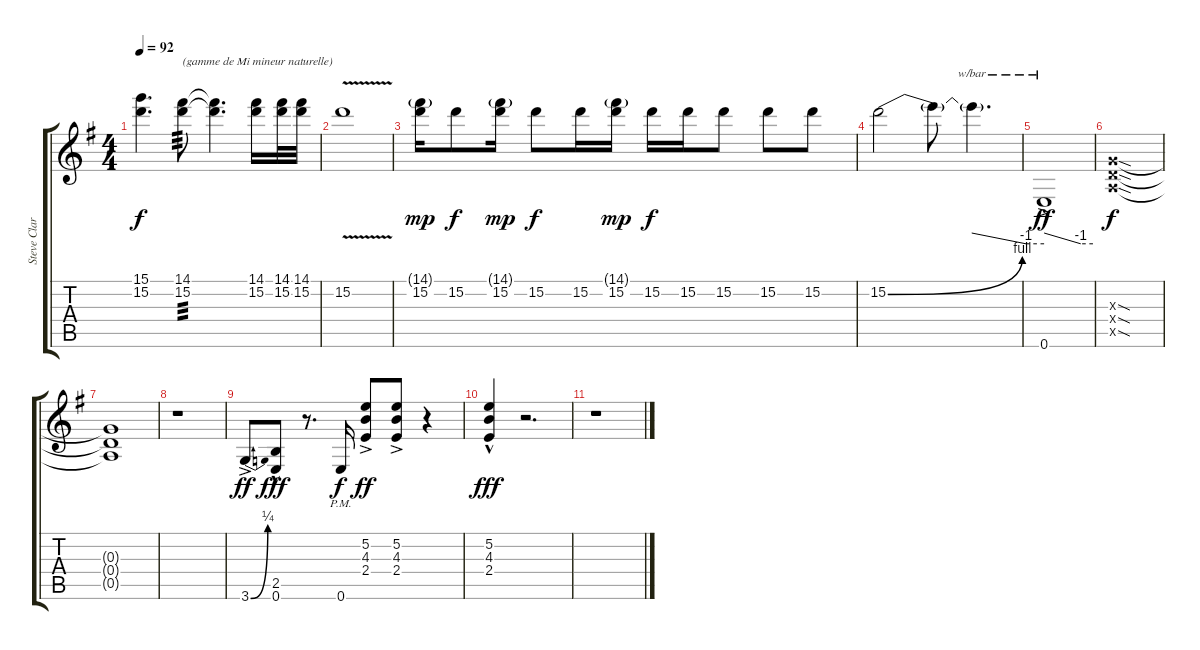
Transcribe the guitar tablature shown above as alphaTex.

\track ("Steve Clark" "Steve Clar") {instrument overdrivenguitar}
\staff {score tabs}
\tuning (E4 B3 G3 D3 A2 E2) {hide}
\ts (4 4)
\tempo 92
\clef g2
\ks eminor
(15.1{t} 15.2{t}).4{d dy f} (14.1 15.2).8{txt "(gamme de Mi mineur naturelle)" tp 3} (14.1{t} 15.2{t}).4{d} (14.1 15.2).16 (14.1 15.2).32 (14.1 15.2).32 |
15.2{v}.1 |
(14.1{g} 15.2).16{dy mp} 15.2.8{dy f} (14.1{g} 15.2).16{dy mp} 15.2.8{dy f} 15.2.16 (14.1{g} 15.2).16{dy mp} 15.2.16{dy f} 15.2.16 15.2.8 15.2.8 15.2.8 |
15.2{be (bend 0 0 60 4)}.2 15.2{t}.8 15.2{t}.4{d tbe (custom default 0 0 45 -4 60 -4)} |
0.6{ac}.1{tbe (custom default 0 0 45 -4 60 -4) dy ff} |
(0.3{sod x} 0.4{sod x} 0.5{sod x}).1{dy f} |
(0.3{t} 0.4{t} 0.5{t}).1 |
r.1 |
3.6{be (bend 0 0 60 1) ac}.8{dy ff} (2.5{hac} 0.6{hac}).8{dy fff} r.8{d} 0.6{pm}.16{dy f} (5.2 4.3{ac} 2.4{ac}).8{dy ff} (5.2 4.3{ac} 2.4{ac}).8 r.4 |
(5.2 4.3{hac} 2.4{hac}).4{dy fff} r.2{d} |
r.1
